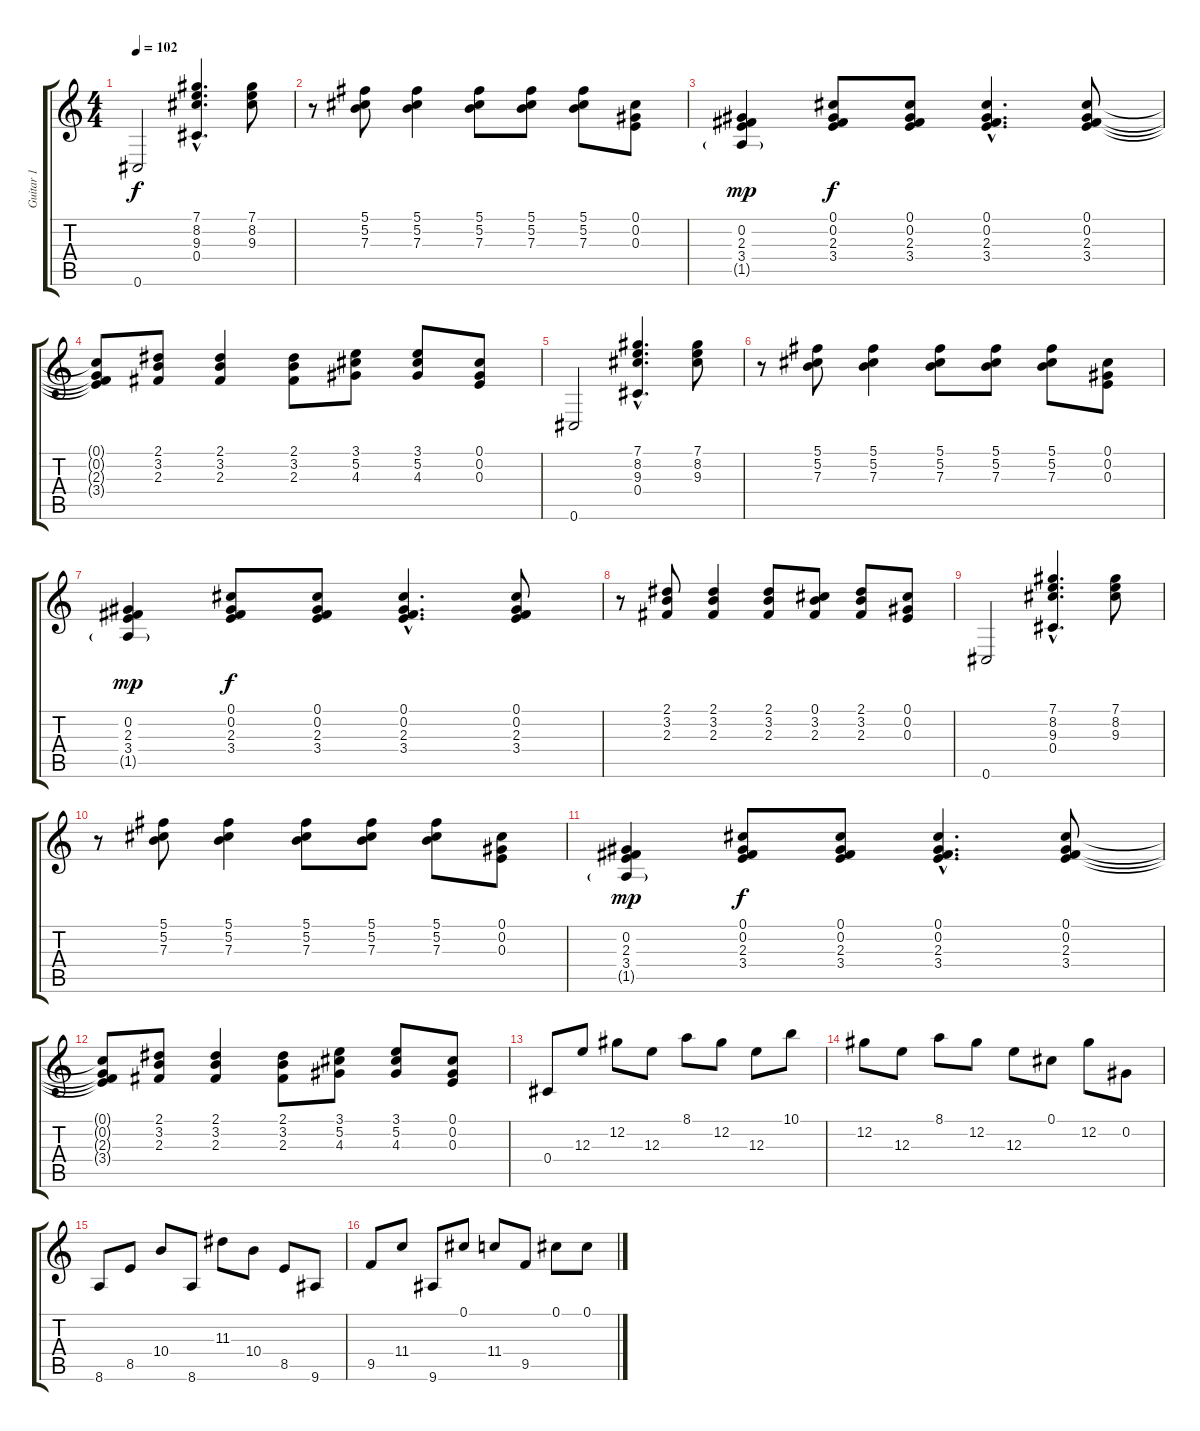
\track ("Guitar 1" "Guitar 1") {instrument electricguitarclean}
\staff {score tabs}
\tuning (Db4 Ab3 E3 Db3 Ab2 Db2) {hide}
\ts (4 4)
\tempo 102
\clef g2
\ks c
0.6.2{dy f} (7.1{hac} 8.2{hac} 9.3{hac} 0.4{hac}).4{d} (7.1 8.2 9.3).8 |
r.8 (5.1 5.2 7.3).8 (5.1 5.2 7.3).4 (5.1 5.2 7.3).8 (5.1 5.2 7.3).8 (5.1 5.2 7.3).8 (0.1 0.2 0.3).8 |
(0.2 2.3 3.4 1.5{g}).4{dy mp} (0.1 0.2 2.3 3.4).8{dy f} (0.1 0.2 2.3 3.4).8 (0.1{hac} 0.2{hac} 2.3{hac} 3.4{hac}).4{d} (0.1 0.2 2.3 3.4).8 |
(0.1{t} 0.2{t} 2.3{t} 3.4{t}).8 (2.1 3.2 2.3).8 (2.1 3.2 2.3).4 (2.1 3.2 2.3).8 (3.1 5.2 4.3).8 (3.1 5.2 4.3).8 (0.1 0.2 0.3).8 |
0.6.2 (7.1{hac} 8.2{hac} 9.3{hac} 0.4{hac}).4{d} (7.1 8.2 9.3).8 |
r.8 (5.1 5.2 7.3).8 (5.1 5.2 7.3).4 (5.1 5.2 7.3).8 (5.1 5.2 7.3).8 (5.1 5.2 7.3).8 (0.1 0.2 0.3).8 |
(0.2 2.3 3.4 1.5{g}).4{dy mp} (0.1 0.2 2.3 3.4).8{dy f} (0.1 0.2 2.3 3.4).8 (0.1{hac} 0.2{hac} 2.3{hac} 3.4{hac}).4{d} (0.1 0.2 2.3 3.4).8 |
r.8 (2.1 3.2 2.3).8 (2.1 3.2 2.3).4 (2.1 3.2 2.3).8 (0.1 3.2 2.3).8 (2.1 3.2 2.3).8 (0.1 0.2 0.3).8 |
0.6.2 (7.1{hac} 8.2{hac} 9.3{hac} 0.4{hac}).4{d} (7.1 8.2 9.3).8 |
r.8 (5.1 5.2 7.3).8 (5.1 5.2 7.3).4 (5.1 5.2 7.3).8 (5.1 5.2 7.3).8 (5.1 5.2 7.3).8 (0.1 0.2 0.3).8 |
(0.2 2.3 3.4 1.5{g}).4{dy mp} (0.1 0.2 2.3 3.4).8{dy f} (0.1 0.2 2.3 3.4).8 (0.1{hac} 0.2{hac} 2.3{hac} 3.4{hac}).4{d} (0.1 0.2 2.3 3.4).8 |
(0.1{t} 0.2{t} 2.3{t} 3.4{t}).8 (2.1 3.2 2.3).8 (2.1 3.2 2.3).4 (2.1 3.2 2.3).8 (3.1 5.2 4.3).8 (3.1 5.2 4.3).8 (0.1 0.2 0.3).8 |
0.4.8 12.3.8 12.2.8 12.3.8 8.1.8 12.2.8 12.3.8 10.1.8 |
12.2.8 12.3.8 8.1.8 12.2.8 12.3.8 0.1.8 12.2.8 0.2.8 |
8.6.8 8.5.8 10.4.8 8.6.8 11.3.8 10.4.8 8.5.8 9.6.8 |
9.5.8 11.4.8 9.6.8 0.1.8 11.4.8 9.5.8 0.1.8 0.1.8
